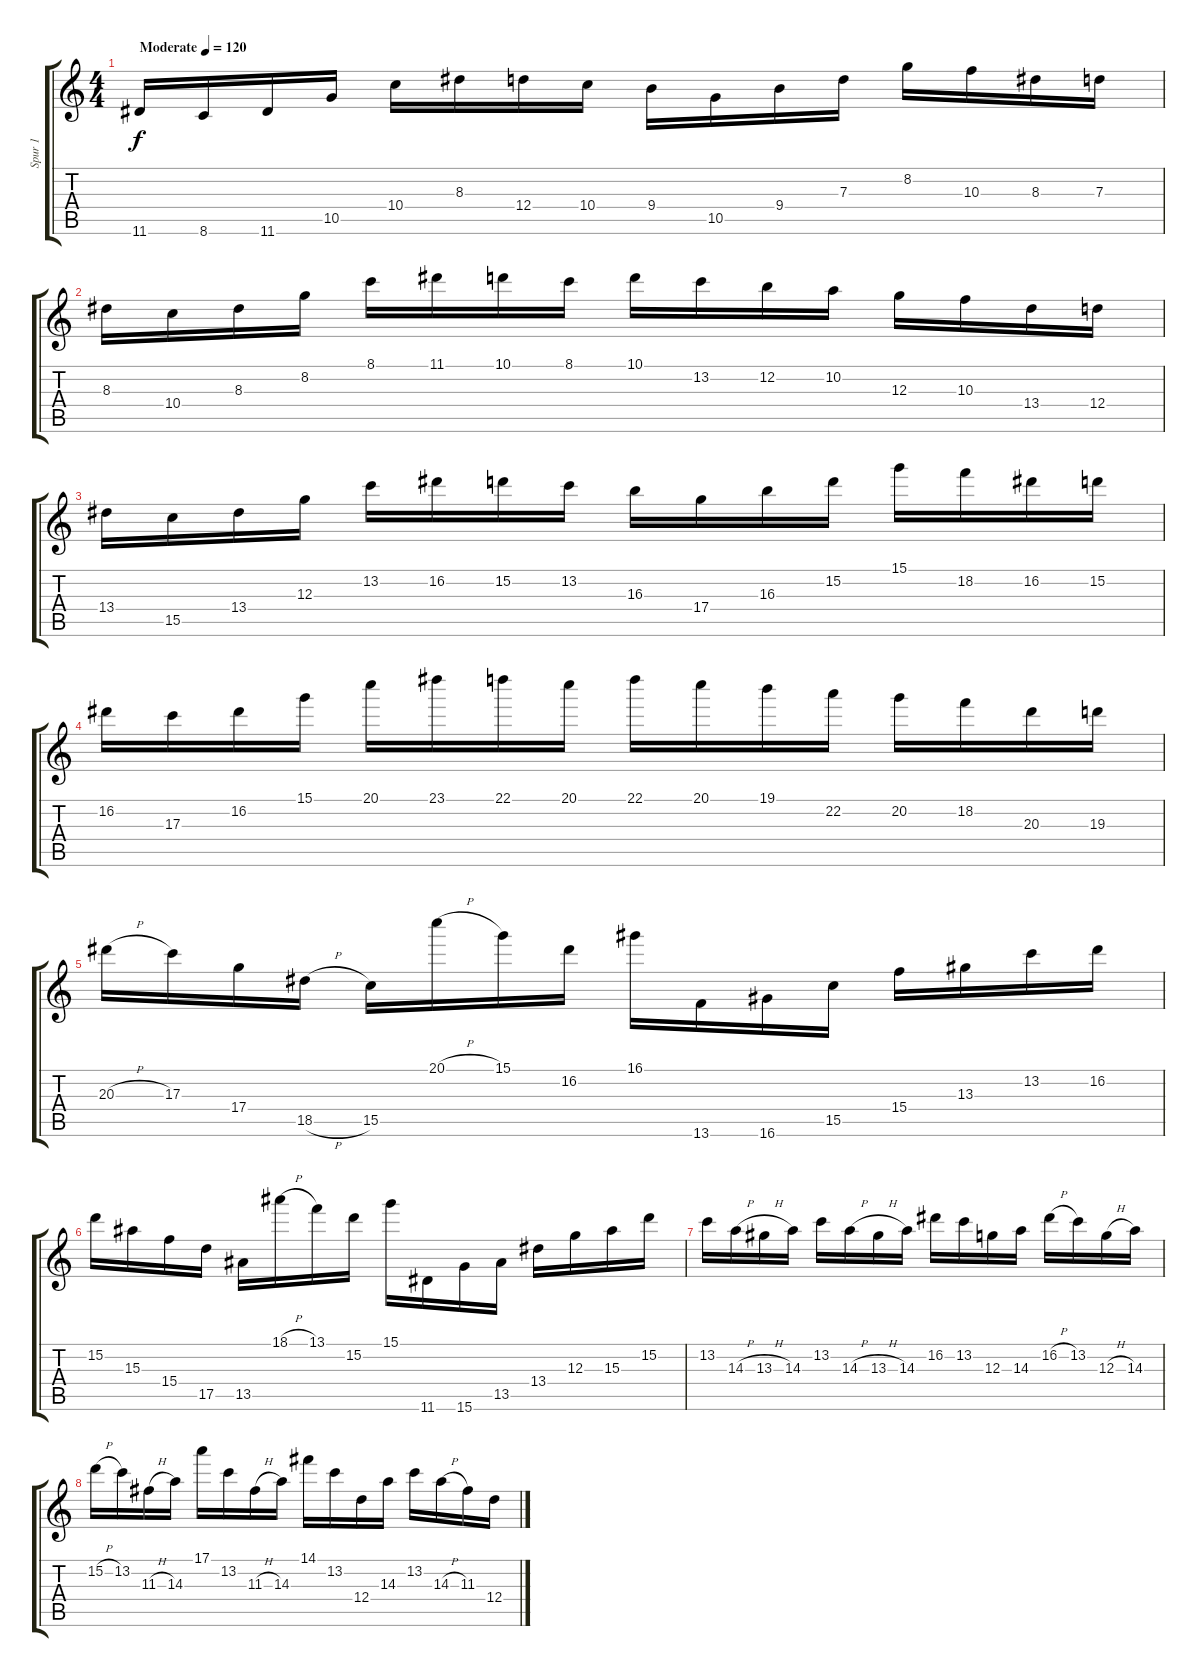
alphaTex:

\track ("Spur 1" "Spur 1") {instrument acousticguitarsteel}
\staff {score tabs}
\tuning (E4 B3 G3 D3 A2 E2) {hide}
\ts (4 4)
\tempo (120 "Moderate")
\clef g2
\ks c
11.6.16{dy f instrument acousticguitarsteel} 8.6.16 11.6.16 10.5.16 10.4.16 8.3.16 12.4.16 10.4.16 9.4.16 10.5.16 9.4.16 7.3.16 8.2.16 10.3.16 8.3.16 7.3.16 |
8.3.16 10.4.16 8.3.16 8.2.16 8.1.16 11.1.16 10.1.16 8.1.16 10.1.16 13.2.16 12.2.16 10.2.16 12.3.16 10.3.16 13.4.16 12.4.16 |
13.4.16 15.5.16 13.4.16 12.3.16 13.2.16 16.2.16 15.2.16 13.2.16 16.3.16 17.4.16 16.3.16 15.2.16 15.1.16 18.2.16 16.2.16 15.2.16 |
16.2.16 17.3.16 16.2.16 15.1.16 20.1.16 23.1.16 22.1.16 20.1.16 22.1.16 20.1.16 19.1.16 22.2.16 20.2.16 18.2.16 20.3.16 19.3.16 |
20.3{h}.16 17.3.16 17.4.16 18.5{h}.16 15.5.16 20.1{h}.16 15.1.16 16.2.16 16.1.16 13.6.16 16.6.16 15.5.16 15.4.16 13.3.16 13.2.16 16.2.16 |
15.2.16 15.3.16 15.4.16 17.5.16 13.5.16 18.1{h}.16 13.1.16 15.2.16 15.1.16 11.6.16 15.6.16 13.5.16 13.4.16 12.3.16 15.3.16 15.2.16 |
13.2.16 14.3{h}.16 13.3{h}.16 14.3.16 13.2.16 14.3{h}.16 13.3{h}.16 14.3.16 16.2.16 13.2.16 12.3.16 14.3.16 16.2{h}.16 13.2.16 12.3{h}.16 14.3.16 |
15.2{h}.16 13.2.16 11.3{h}.16 14.3.16 17.1.16 13.2.16 11.3{h}.16 14.3.16 14.1.16 13.2.16 12.4.16 14.3.16 13.2.16 14.3{h}.16 11.3.16 12.4.16
